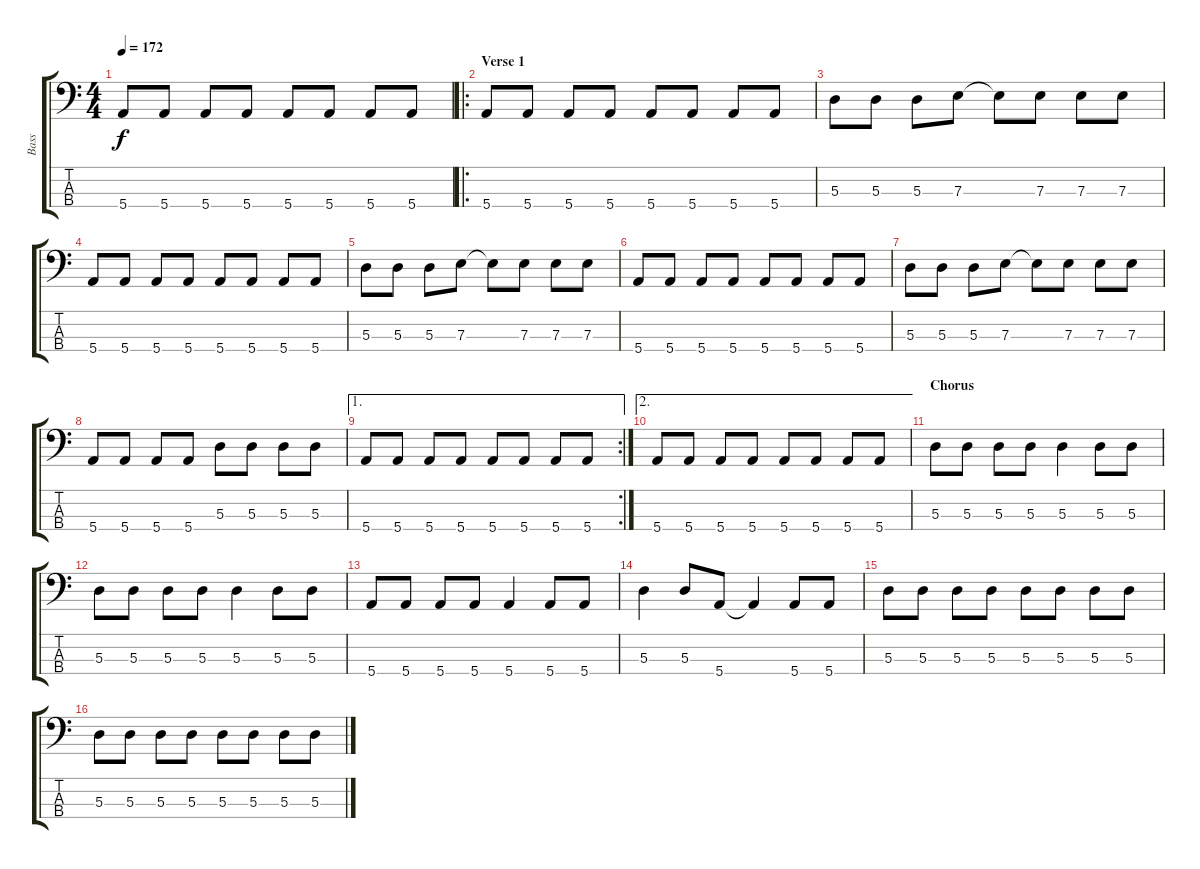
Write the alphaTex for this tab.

\track ("Bass" "Bass") {instrument electricbassfinger}
\staff {score tabs}
\tuning (G2 D2 A1 E1) {hide}
\ts (4 4)
\tempo 172
\clef f4
\ks c
5.4.8{dy f} 5.4.8 5.4.8 5.4.8 5.4.8 5.4.8 5.4.8 5.4.8 |
\ro
\section ("" "Verse 1")
5.4.8 5.4.8 5.4.8 5.4.8 5.4.8 5.4.8 5.4.8 5.4.8 |
5.3.8 5.3.8 5.3.8 7.3.8 7.3{t}.8 7.3.8 7.3.8 7.3.8 |
5.4.8 5.4.8 5.4.8 5.4.8 5.4.8 5.4.8 5.4.8 5.4.8 |
5.3.8 5.3.8 5.3.8 7.3.8 7.3{t}.8 7.3.8 7.3.8 7.3.8 |
5.4.8 5.4.8 5.4.8 5.4.8 5.4.8 5.4.8 5.4.8 5.4.8 |
5.3.8 5.3.8 5.3.8 7.3.8 7.3{t}.8 7.3.8 7.3.8 7.3.8 |
5.4.8 5.4.8 5.4.8 5.4.8 5.3.8 5.3.8 5.3.8 5.3.8 |
\ae 1
\rc 2
5.4.8 5.4.8 5.4.8 5.4.8 5.4.8 5.4.8 5.4.8 5.4.8 |
\ae 2
5.4.8 5.4.8 5.4.8 5.4.8 5.4.8 5.4.8 5.4.8 5.4.8 |
\section ("" "Chorus")
5.3.8 5.3.8 5.3.8 5.3.8 5.3.4 5.3.8 5.3.8 |
5.3.8 5.3.8 5.3.8 5.3.8 5.3.4 5.3.8 5.3.8 |
5.4.8 5.4.8 5.4.8 5.4.8 5.4.4 5.4.8 5.4.8 |
5.3.4 5.3.8 5.4.8 5.4{t}.4 5.4.8 5.4.8 |
5.3.8 5.3.8 5.3.8 5.3.8 5.3.8 5.3.8 5.3.8 5.3.8 |
5.3.8 5.3.8 5.3.8 5.3.8 5.3.8 5.3.8 5.3.8 5.3.8
